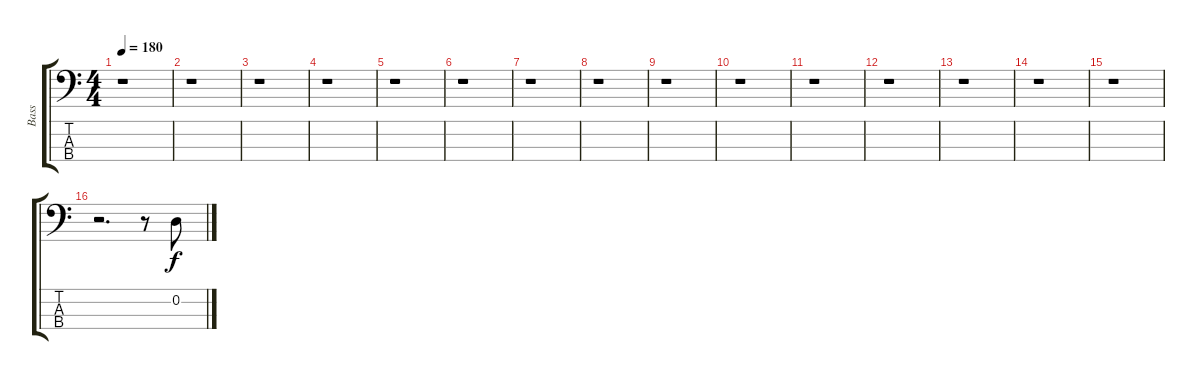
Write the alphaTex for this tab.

\track ("Bass" "Bass") {instrument electricbasspick}
\staff {score tabs}
\tuning (G2 D2 A1 E1) {hide}
\ts (4 4)
\tempo 180
\clef f4
\ks c
r.1{dy f instrument electricbasspick} |
r.1 |
r.1 |
r.1 |
r.1 |
r.1 |
r.1 |
r.1 |
r.1 |
r.1 |
r.1 |
r.1 |
r.1 |
r.1 |
r.1 |
r.2{d} r.8 0.2.8
